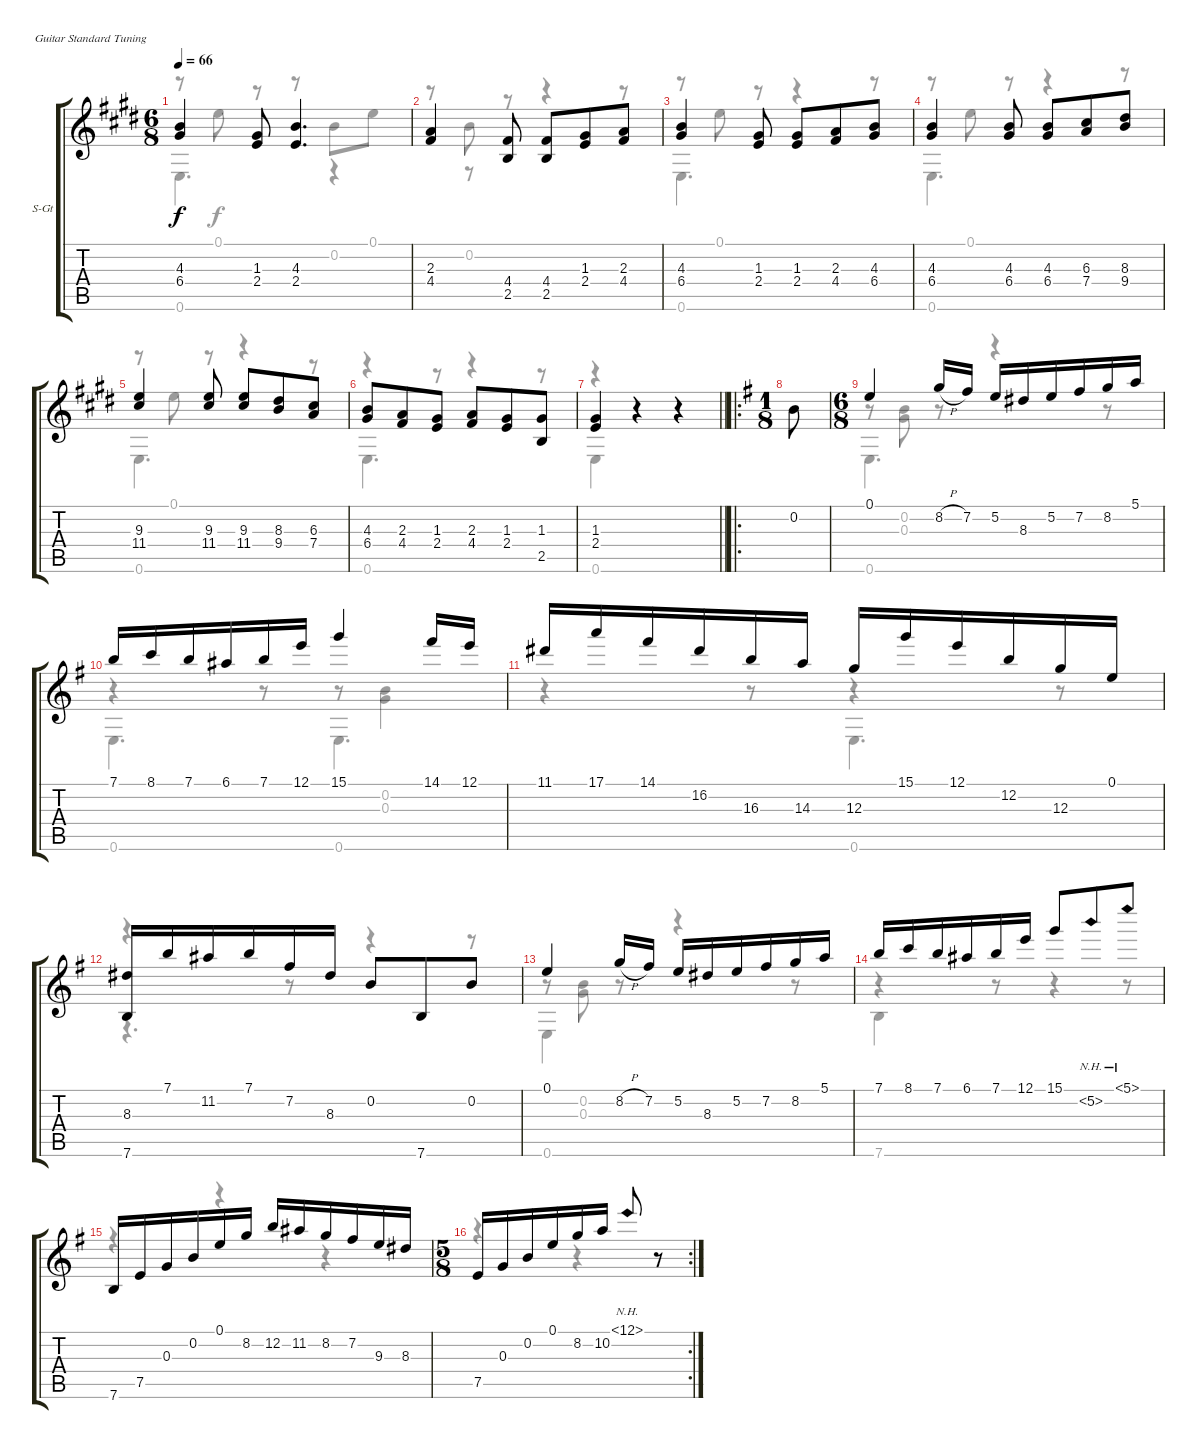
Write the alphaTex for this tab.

\bracketExtendMode groupsimilarinstruments
\firstSystemTrackNameOrientation horizontal
\otherSystemsTrackNameOrientation horizontal
\track ("Guitar" "S-Gt") {instrument acousticguitarsteel}
\staff {score tabs}
\tuning (E4 B3 G3 D3 A2 E2)
\voice
\ts (6 8)
\tempo 66
\clef g2
\ks c#minor
(6.4 4.3).4{dy f} (2.4 1.3).8 (2.4 4.3).4{d} |
(2.3 4.4).4 (4.4 2.5).8 (4.4 2.5).8 (2.4 1.3).8 (4.4 2.3).8 |
(6.4 4.3).4 (2.4 1.3).8 (2.4 1.3).8 (4.4 2.3).8 (4.3 6.4).8 |
(4.3 6.4).4 (4.3 6.4).8 (4.3 6.4).8 (6.3 7.4).8 (8.3 9.4).8 |
(9.3 11.4).4 (9.3 11.4).8 (11.4 9.3).8 (8.3 9.4).8 (6.3 7.4).8 |
(4.3 6.4).8 (4.4 2.3).8 (2.4 1.3).8 (2.3 4.4).8 (1.3 2.4).8 (1.3 2.5).8 |
\barLineRight lightlight
(2.4 1.3).4 r.4 r.4 |
\ro
\ts (1 8)
\ks eminor
0.2.8 |
\ts (6 8)
0.1.4 8.2{h}.16 7.2.16 5.2.16 8.3.16 5.2.16 7.2.16 8.2.16 5.1.16 |
7.1.16 8.1.16 7.1.16 6.1.16 7.1.16 12.1.16 15.1.4 14.1.16 12.1.16 |
11.1.16 17.1.16 14.1.16 16.2.16 16.3.16 14.3.16 12.3.16 15.1.16 12.1.16 12.2.16 12.3.16 0.1.16 |
(7.6 8.3).16 7.1.16 11.2.16 7.1.16 7.2.16 8.3.16 0.2.8 7.6.8 0.2.8 |
0.1.4 8.2{h}.16 7.2.16 5.2.16 8.3.16 5.2.16 7.2.16 8.2.16 5.1.16 |
7.1.16 8.1.16 7.1.16 6.1.16 7.1.16 12.1.16 15.1.8 5.2{nh}.8 5.1{nh}.8 |
7.6.16 7.5.16 0.3.16 0.2.16 0.1.16 8.2.16 12.2.16 11.2.16 8.2.16 7.2.16 9.3.16 8.3.16 |
\rc 2
\ts (5 8)
7.5.16 0.3.16 0.2.16 0.1.16 8.2.16 10.2.16 12.1{nh}.8 r.8
\voice
\clef g2
\ottava regular
\simile none
\ks c#minor
r.8{dy f} 0.1.8 r.8 r.8 0.2.8 0.1.8 |
r.8 0.2.8 r.8 r.4 r.8 |
r.8 0.1.8 r.8 r.4 r.8 |
r.8 0.1.8 r.8 r.4 r.8 |
r.8 0.1.8 r.8 r.4 r.8 |
r.4 r.8 r.4 r.8 |
\barLineRight lightlight
r.4 r.4 r.4 |
\ks eminor
|
r.8 (0.3 0.2).8 r.8 r.4 r.8 |
r.4 r.8 r.8 (0.2 0.3).4 |
r.4 r.8 r.4 r.8 |
r.4 r.8 r.4 r.8 |
r.8 (0.3 0.2).8 r.8 r.4 r.8 |
r.4 r.8 r.4 r.8 |
r.4 r.4 r.4 |
r.4 r.4 r.8
\voice
\clef g2
\ottava regular
\simile none
\ks c#minor
0.6.4{d dy f} r.8 r.4 |
r.8 r.8 r.8 r.4 r.8 |
0.6.4{d} r.4 r.8 |
0.6.4{d} r.4 r.8 |
0.6.4{d} r.4 r.8 |
0.6.4{d} r.4 r.8 |
\barLineRight lightlight
0.6.4 r.4 r.4 |
\ks eminor
|
0.6.4{d} r.4 r.8 |
0.6.4{d} 0.6.4{d} |
r.4 r.8 0.6.4{d} |
r.4{d} r.4 r.8 |
0.6.4 r.8 r.4 r.8 |
7.6.4 r.8 r.4 r.8 |
r.4 r.4 r.4 |
r.4 r.4 r.8
